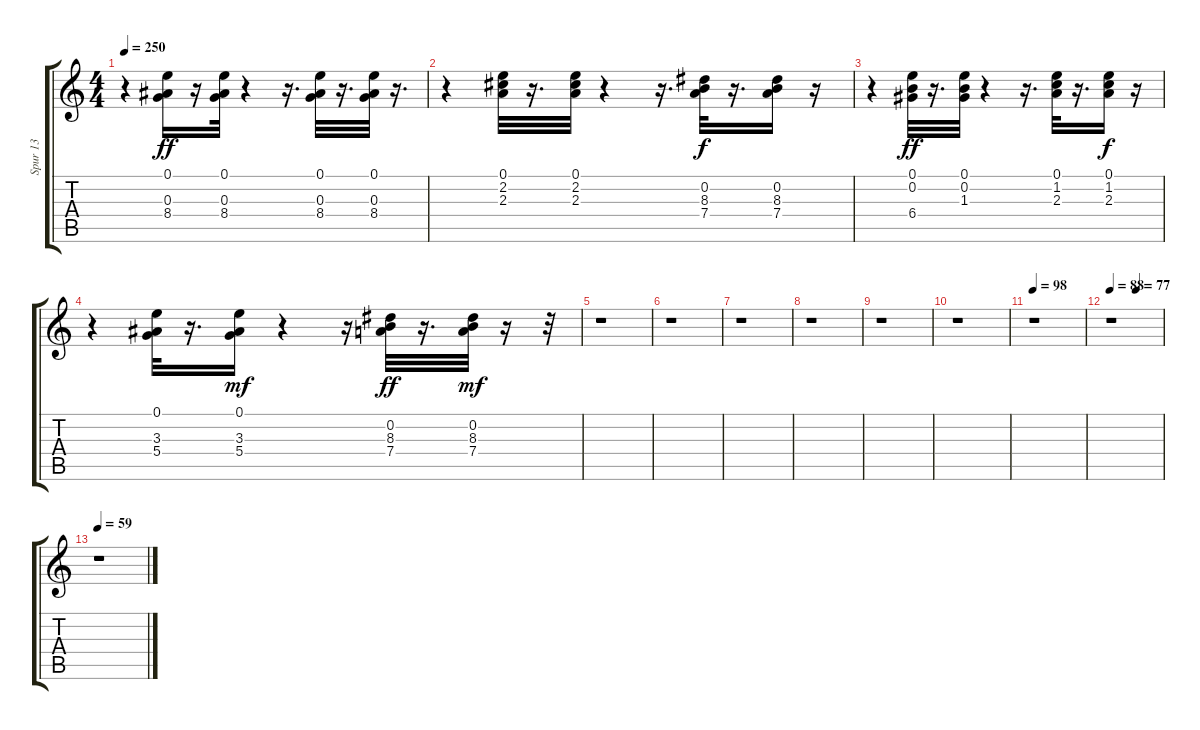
\track ("Spur 13" "Spur 13") {instrument acousticguitarsteel}
\staff {score tabs}
\tuning (E4 B3 G3 D3 A2 E2) {hide}
\ts (4 4)
\tempo 250
\clef g2
\ks c
r.4{dy ff} (0.1 0.3 8.4).16 r.16 (0.1 0.3 8.4).32 r.4 r.16{d} (0.1 0.3 8.4).32 r.16{d} (0.1 0.3 8.4).32 r.16{d} |
r.4 (0.1 2.2 2.3).32 r.16{d} (0.1 2.2 2.3).32 r.4 r.16{d} (0.2 8.3 7.4).32{dy f} r.16{d} (0.2 8.3 7.4).16 r.16 |
r.4 (0.1 0.2 6.4).32{dy ff} r.16{d} (0.1 0.2 1.3).32 r.4 r.16{d} (0.1 1.2 2.3).32 r.16{d} (0.1 1.2 2.3).16{dy f} r.16 |
r.4 (0.1 3.3 5.4).32 r.16{d} (0.1 3.3 5.4).16{dy mf} r.4 r.16 (0.2 8.3 7.4).32{dy ff} r.16{d} (0.2 8.3 7.4).32{dy mf} r.16 r.32 |
r.1 |
r.1 |
r.1 |
r.1 |
r.1 |
r.1 |
\tempo 98
r.1 |
\tempo 88
\tempo (77 0.5)
r.1 |
\tempo 59
r.1
